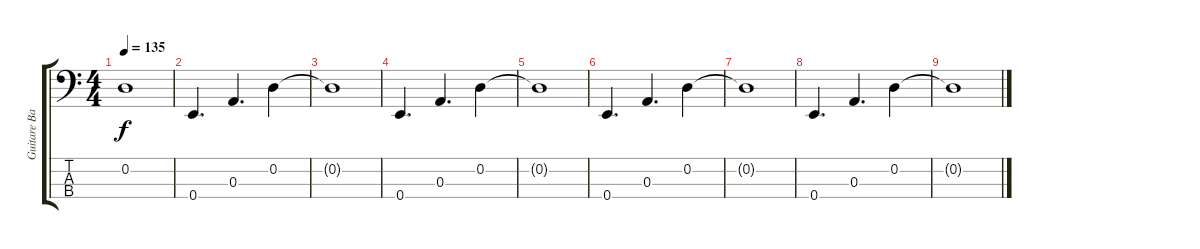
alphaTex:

\track ("Guitare Basse" "Guitare Ba") {instrument electricbassfinger}
\staff {score tabs}
\tuning (G2 D2 A1 E1) {hide}
\ts (4 4)
\tempo 135
\clef f4
\ks c
0.2{t}.1{dy f} |
0.4.4{d} 0.3.4{d} 0.2.4 |
0.2{t}.1 |
0.4.4{d} 0.3.4{d} 0.2.4 |
0.2{t}.1 |
0.4.4{d} 0.3.4{d} 0.2.4 |
0.2{t}.1 |
0.4.4{d} 0.3.4{d} 0.2.4 |
0.2{t}.1
